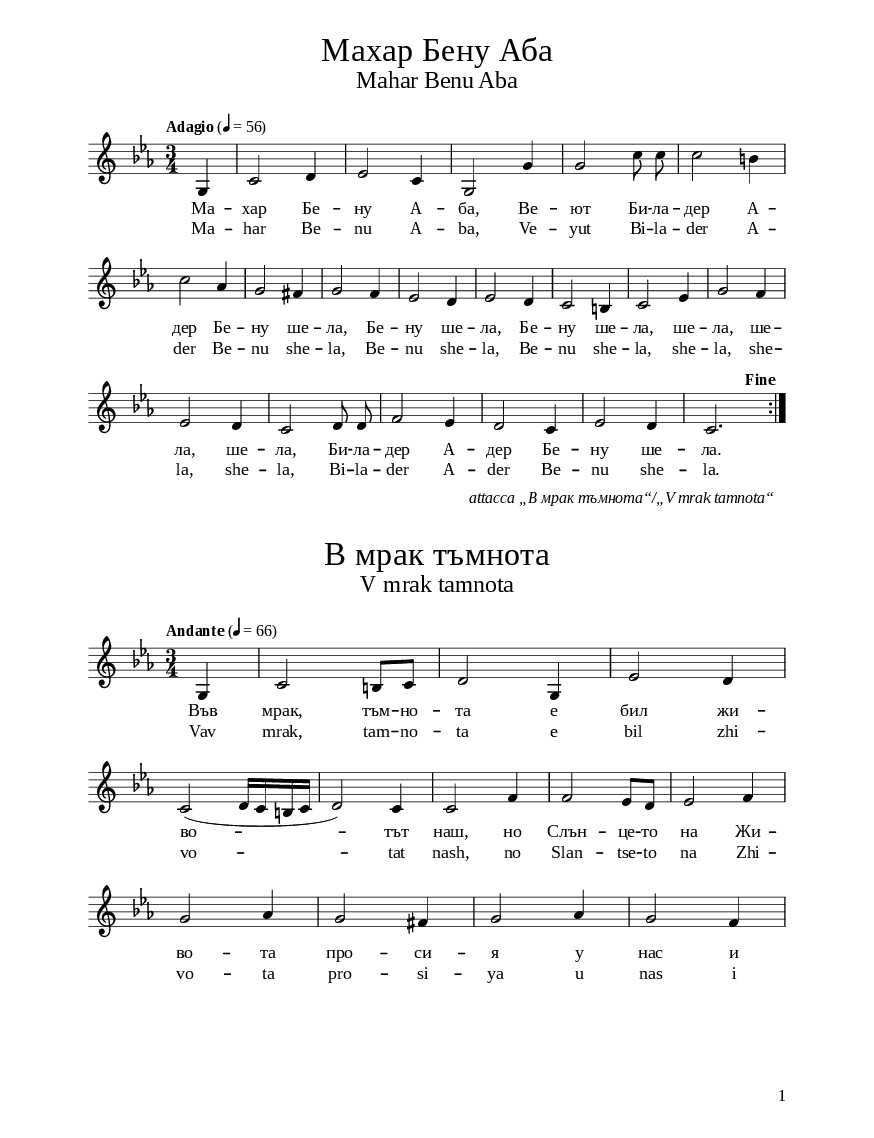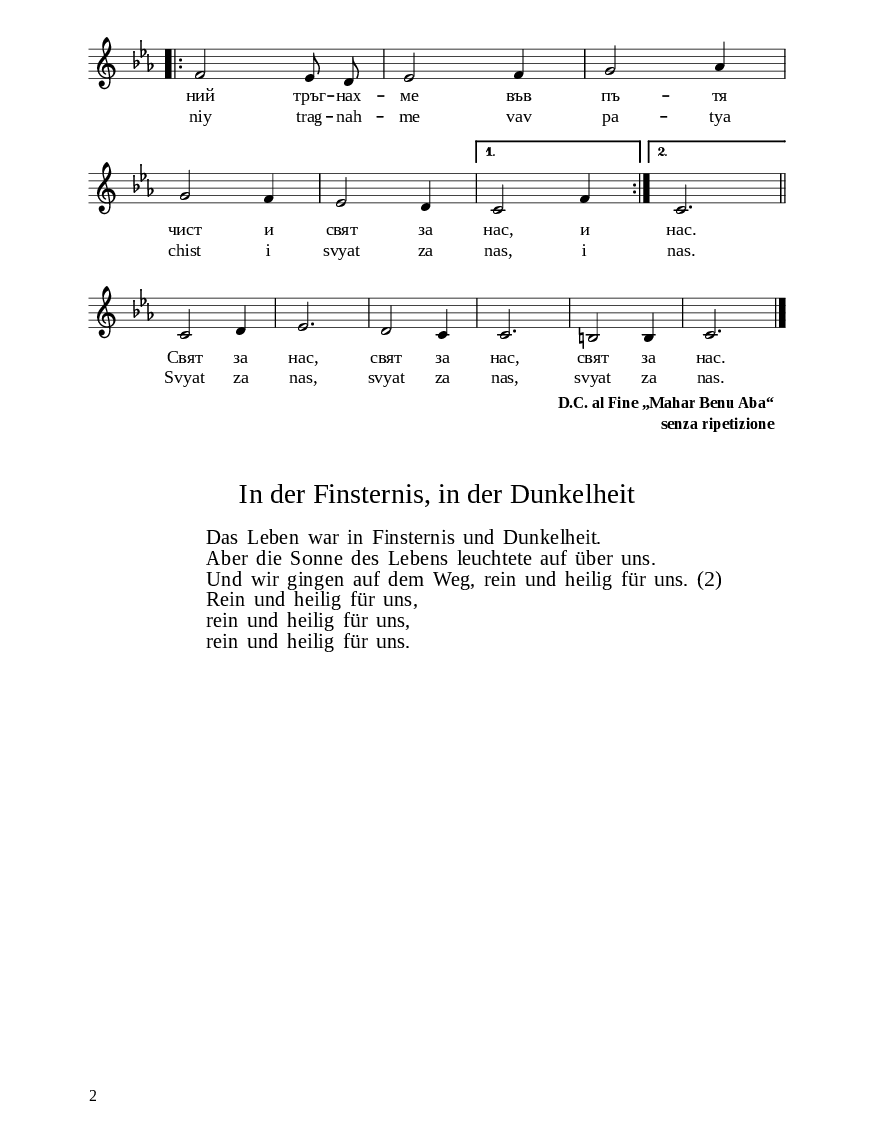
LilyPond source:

\version "2.24.0"

% include paper part and global functions
\include "include/globals.ily"

\bookpart {
  \label #'ref080
  \tocItem \markup "Махар Бену Аба – Mahar Benu Aba"
  \include "include/bookpart-paper.ily"
  \score {
    \include "include/score-layout.ily"

    \new Voice \relative c' {
      \clef treble
      \key c \minor
      \time 3/4
      \tempoFunc "Adagio" 4 "56"

      \autoBeamOff

      \partial 4

      \repeat volta 2 {
        g4 | c2 d4 | es2 c 4 |  g2 g'4 | g2 c8 c8 | c2 b4 |\break  c2 as4 |


        g2 fis4 |g2 f4 | es2 d4 |  es2 d4 | c2 b4 | c2 es4 | g2 f4 | \break

        es2 d4 | c2 d8 d | f2 es4 | d2 c4 | es2 d4 | \tempo "          Fine" c2.
      }

    }

    \addlyrics {
      Ма -- хар Бе -- ну А -- ба, Ве -- ют
      Би -- ла -- дер А -- дер Бе -- ну ше -- ла,
      Бе -- ну ше -- ла, Бе -- ну ше -- ла,
      ше -- ла, ше -- ла, ше -- ла,
      Би -- ла -- дер А -- дер Бе -- ну ше -- ла.
    }

    \addlyrics {
      Ma -- har Be -- nu A -- ba, Ve -- yut
      Bi -- la -- der A -- der Be -- nu she -- la,
      Be -- nu she -- la, Be -- nu she -- la,
      she -- la, she -- la, she -- la,
      Bi -- la -- der A -- der Be -- nu she -- la.
    }

    \header {
      title = \titleFunc "Махар Бену Аба" "Mahar Benu Aba"
    }

    \midi{}

  } % score

  \markup \italic \dc-one-nobold "attacca „В мрак тъмнота“/„V mrak tamnota“"


  \score {
    \include "include/score-layout.ily"


    \new Voice \absolute {
      \clef treble
      \key c \minor
      \time 3/4
      \tempoFunc "Andante" 4 "66"

      \partial 4

      g4  | c'2 b8 c' | d'2 g4 | es'2 d'4 | \break c'2 ( d'16 c' b c'  |

      d'2 ) c'4 | c'2 f'4 | f'2 es'8 d' | es'2 f'4 |\break g'2 as'4

      g'2 fis'4 | g'2 as'4 | g'2 f'4 \pageBreak | \autoBeamOff \repeat volta 2 {
        f'2 es'8 d' |  es'2 f'4

        g'2 as'4 \break  | g'2 f'4 | es'2 d'4
      }  \alternative { { c'2 f'4 } {  c'2. } } \bar "||"  \break  |

      c'2 d'4 |  es'2. |  d'2 c'4 | c'2. | b2 b4 | c'2. | \bar "|."
    }

    \addlyrics {
      Във мрак, тъм
      -- но -- та е бил жи -- во -- тът наш, но Слън
      -- це -- то на Жи -- во -- та про -- си -- я у
      нас и ний тръг -- нах -- ме във пъ -- тя чист
      и свят за нас, и нас. Свят за нас, свят за
      нас, свят за нас.
    }
    \addlyrics {
      Vav mrak, tam -- no -- ta e bil zhi -- vo -- tat nash, no Slan
      -- tse -- to na Zhi -- vo -- ta pro -- si -- ya u nas i niy trag --
      nah -- me vav pa -- tya chist i svyat za nas, i nas. Svyat za
      nas, svyat za nas, svyat za nas.}

      \header {
        title = \titleFunc "В мрак тъмнота" "V mrak tamnota"
      }

      \midi{}

    }

    \markup \dc-two "D.C. al Fine „Mahar Benu Aba“" "senza ripetizione"

    \markup \empty-two

    % include foreign translation(s) of the song
    \version "2.20.0"

\markup \fill-line { \fontsize #deTitleFontSize "In der Finsternis, in der Dunkelheit" }
\markup \null
\markup \null
\markup \fontsize #deCoupletFontSize {
  \hspace #10
  \override #`(baseline-skip . ,deCoupletBaselineSkip)

  \column {
    \line { " " Das Leben war in Finsternis und Dunkelheit. }

    \line { " " Aber die Sonne des Lebens leuchtete auf über uns.}

    \line { " " Und wir gingen auf dem Weg, rein und heilig für uns. (2)}

    \line { " " Rein und heilig für uns,}

    \line { " "rein und heilig für uns, }
    \line { " " rein und heilig für uns. }

  }


}


  } % bookpart
